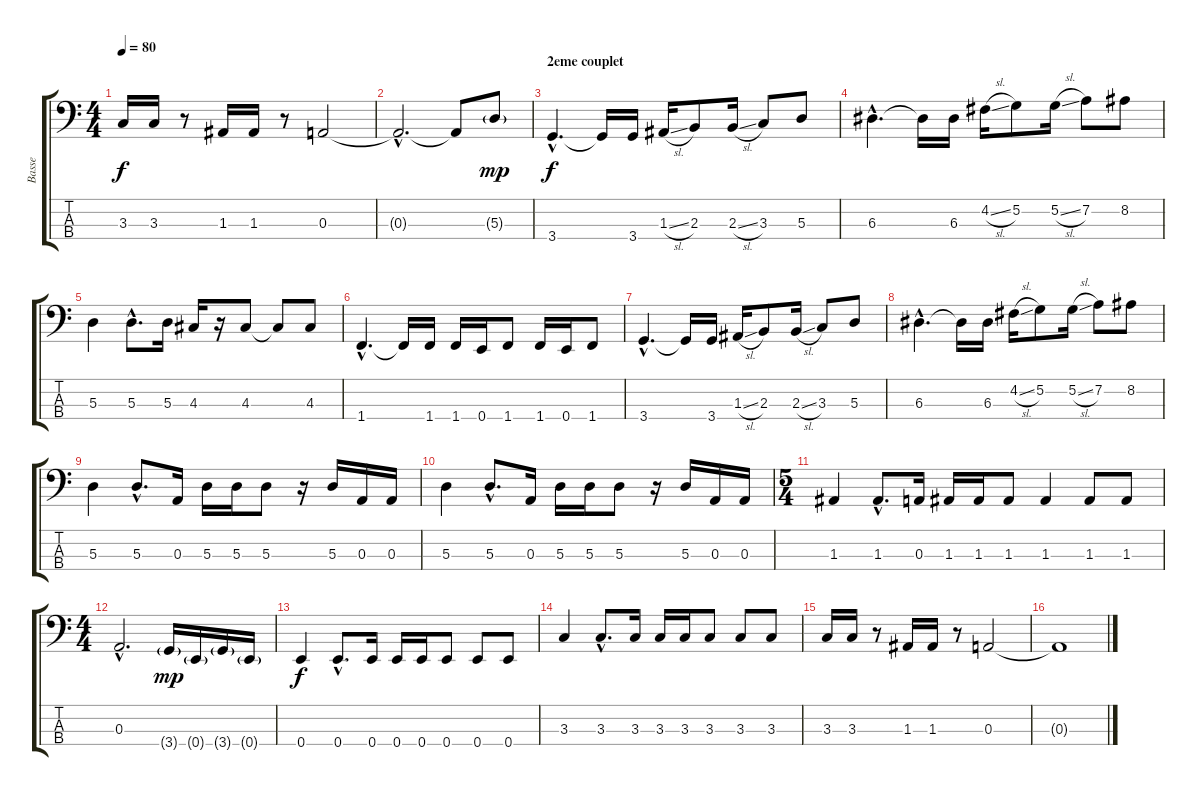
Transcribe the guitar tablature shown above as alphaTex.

\track ("Basse" "Basse") {instrument acousticbass}
\staff {score tabs}
\tuning (G2 D2 A1 E1) {hide}
\ts (4 4)
\tempo 80
\clef f4
\ks c
3.3.16{dy f} 3.3.16 r.8 1.3.16 1.3.16 r.8 0.3.2 |
0.3{hac t}.2{d} 0.3{t}.8 5.3{g}.8{dy mp} |
\section ("" "2eme couplet")
3.4{hac}.4{d dy f} 3.4{t}.16 3.4.16 1.3{sl}.16 2.3.8 2.3{sl}.16 3.3.8 5.3.8 |
6.3{hac}.4{d} 6.3{t}.16 6.3.16 4.2{sl}.16 5.2.8 5.2{sl}.16 7.2.8 8.2.8 |
5.3.4 5.3{hac}.8{d} 5.3.16 4.3.16 r.16 4.3.8 4.3{t}.8 4.3.8 |
1.4{hac}.4{d} 1.4{t}.16 1.4.16 1.4.16 0.4.16 1.4.8 1.4.16 0.4.16 1.4.8 |
\section ("" "")
3.4{hac}.4{d} 3.4{t}.16 3.4.16 1.3{sl}.16 2.3.8 2.3{sl}.16 3.3.8 5.3.8 |
6.3{hac}.4{d} 6.3{t}.16 6.3.16 4.2{sl}.16 5.2.8 5.2{sl}.16 7.2.8 8.2.8 |
5.3.4 5.3{hac}.8{d} 0.3.16 5.3.16 5.3.16 5.3.8 r.16 5.3.16 0.3.16 0.3.16 |
\section ("" "")
5.3.4 5.3{hac}.8{d} 0.3.16 5.3.16 5.3.16 5.3.8 r.16 5.3.16 0.3.16 0.3.16 |
\ts (5 4)
1.3.4 1.3{hac}.8{d} 0.3.16 1.3.16 1.3.16 1.3.8 1.3.4 1.3.8 1.3.8 |
\ts (4 4)
0.3{hac}.2{d} 3.4{g}.16{dy mp} 0.4{g}.16 3.4{g}.16 0.4{g}.16 |
\section ("" "")
0.4.4{dy f} 0.4{hac}.8{d} 0.4.16 0.4.16 0.4.16 0.4.8 0.4.8 0.4.8 |
3.3.4 3.3{hac}.8{d} 3.3.16 3.3.16 3.3.16 3.3.8 3.3.8 3.3.8 |
3.3.16 3.3.16 r.8 1.3.16 1.3.16 r.8 0.3.2 |
0.3{t}.1
